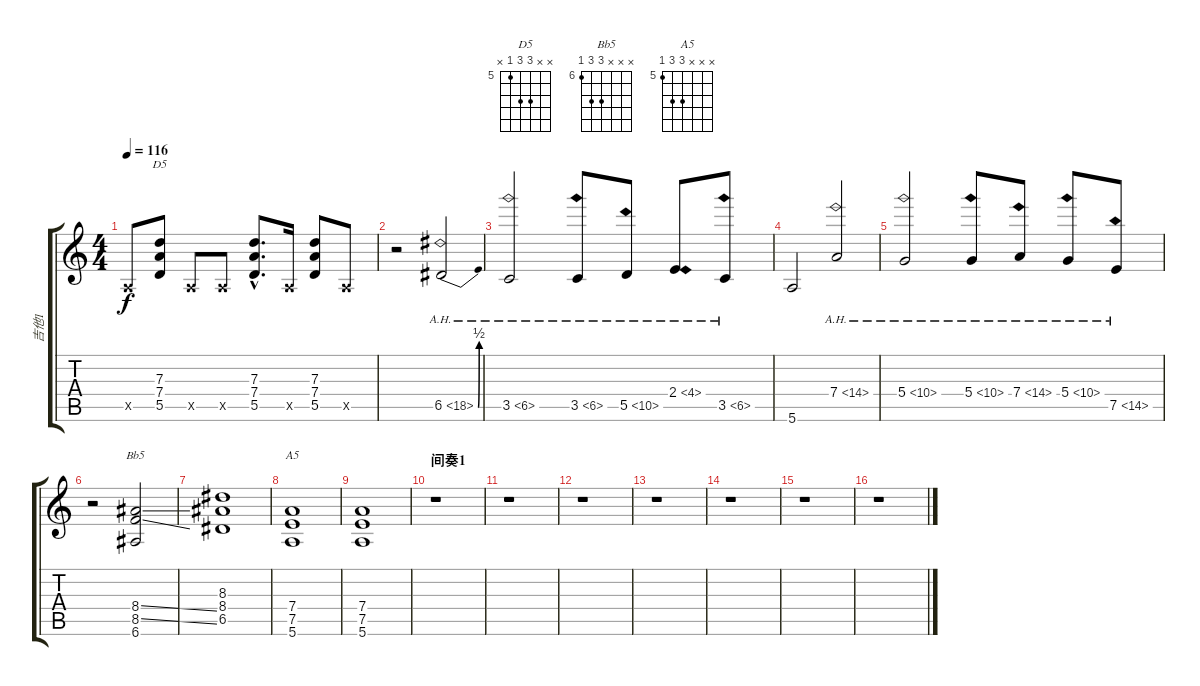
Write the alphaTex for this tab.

\track ("吉他1" "吉他1") {instrument distortionguitar}
\staff {score tabs}
\tuning (E4 B3 G3 D3 A2 E2) {hide}
\chord ("D5" x x 7 7 5 x) {firstfret 5}
\chord ("Bb5" x x x 8 8 6) {firstfret 6}
\chord ("A5" x x x 7 7 5) {firstfret 5}
\ts (4 4)
\tempo 116
\clef g2
\ks c
0.5{x}.8{dy f} (7.3 7.4 5.5).8{ch "D5"} 0.5{x}.8 0.5{x}.8 (7.3{hac} 7.4{hac} 5.5{hac}).8{d} 0.5{x}.16 (7.3 7.4 5.5).8 0.5{x}.8 |
r.2 6.5{be (bend 0 0 60 2) ah 12}.2 |
3.5{ah 3}.2 3.5{ah 3}.8 5.5{ah 5}.8 2.4{ah 2}.8 3.5{ah 3}.8 |
5.6.2 7.4{ah 7}.2 |
5.4{ah 5}.2 5.4{ah 5}.8 7.4{ah 7}.8 5.4{ah 5}.8 7.5{ah 7}.8 |
r.2 (8.4{ss} 8.5{ss} 6.6).2{ch "Bb5"} |
(8.3 8.4 6.5).1 |
(7.4 7.5 5.6).1{ch "A5"} |
(7.4 7.5 5.6).1 |
\section ("" "间奏1")
r.1 |
r.1 |
r.1 |
r.1 |
r.1 |
r.1 |
r.1
